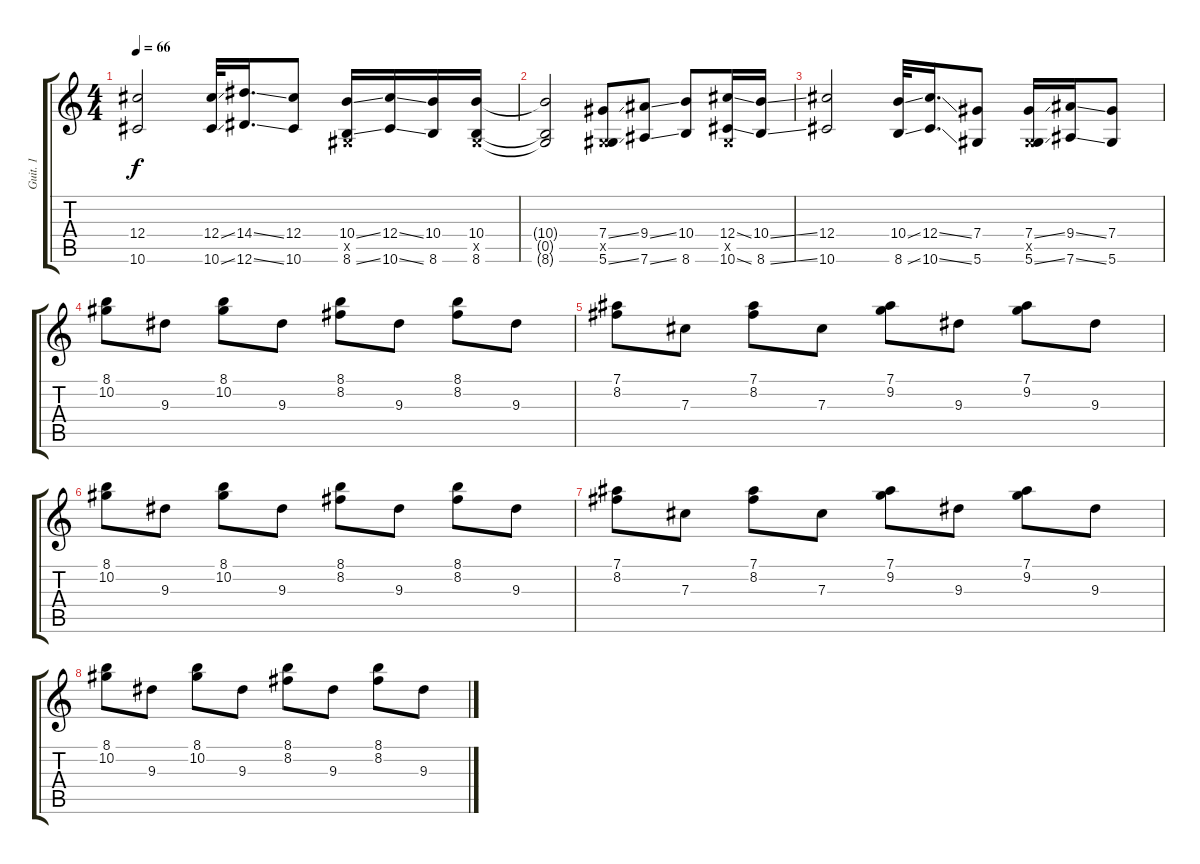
\track ("Guit. 1" "Guit. 1") {instrument overdrivenguitar}
\staff {score tabs}
\tuning (Eb4 Bb3 Gb3 Db3 Ab2 Eb2) {hide}
\ts (4 4)
\tempo 66
\clef g2
\ks c
(12.4 10.6).2{dy f} (12.4{ss} 10.6{ss}).32 (14.4{ss} 12.6{ss}).16{d} (12.4 10.6).8 (10.4{ss} 0.5{x} 8.6{ss}).16 (12.4{ss} 10.6{ss}).16 (10.4 8.6).16 (10.4 0.5{x} 8.6).16 |
(10.4{t} 0.5{t} 8.6{t}).2 (7.4{ss} 0.5{x} 5.6{ss}).8 (9.4{ss} 7.6{ss}).8 (10.4 8.6).8 (12.4{ss} 0.5{x} 10.6{ss}).16 (10.4{ss} 8.6{ss}).16 |
(12.4 10.6).2 (10.4{ss} 8.6{ss}).32 (12.4{ss} 10.6{ss}).16{d} (7.4 5.6).8 (7.4{ss} 0.5{x} 5.6{ss}).16 (9.4{ss} 7.6{ss}).16 (7.4 5.6).8 |
(8.1 10.2).8 9.3.8 (8.1 10.2).8 9.3.8 (8.1 8.2).8 9.3.8 (8.1 8.2).8 9.3.8 |
(7.1 8.2).8 7.3.8 (7.1 8.2).8 7.3.8 (7.1 9.2).8 9.3.8 (7.1 9.2).8 9.3.8 |
(8.1 10.2).8 9.3.8 (8.1 10.2).8 9.3.8 (8.1 8.2).8 9.3.8 (8.1 8.2).8 9.3.8 |
(7.1 8.2).8 7.3.8 (7.1 8.2).8 7.3.8 (7.1 9.2).8 9.3.8 (7.1 9.2).8 9.3.8 |
(8.1 10.2).8 9.3.8 (8.1 10.2).8 9.3.8 (8.1 8.2).8 9.3.8 (8.1 8.2).8 9.3.8
